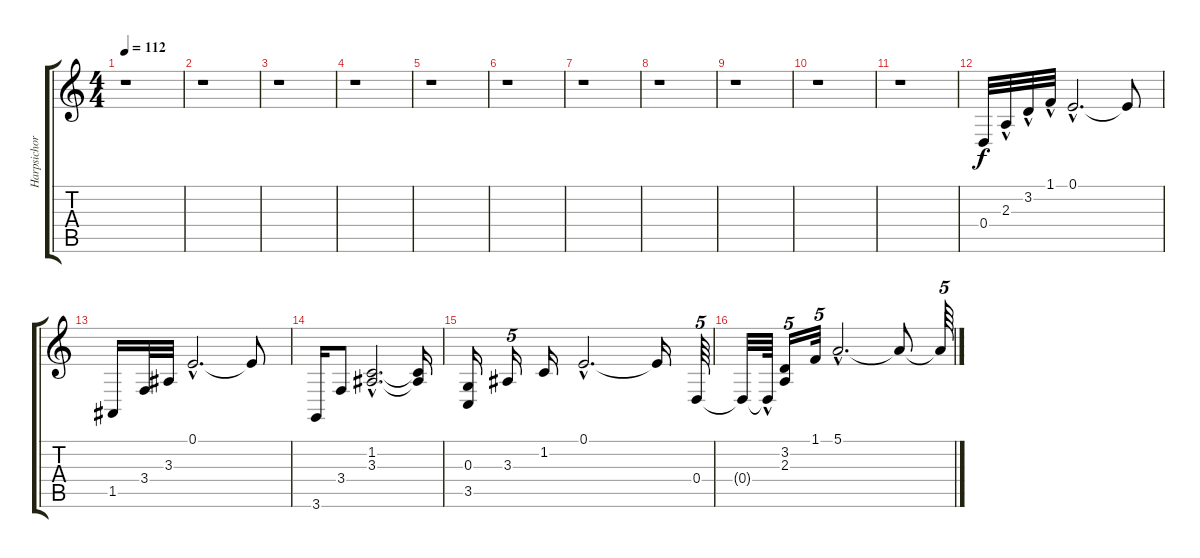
\track ("Harpsichord" "Harpsichor") {instrument harpsichord}
\staff {score tabs}
\tuning (E4 B3 G3 D3 A2 E2) {hide}
\ts (4 4)
\tempo 112
\clef g2
\ks c
r.1{dy f} |
r.1 |
r.1 |
r.1 |
r.1 |
r.1 |
r.1 |
r.1 |
r.1 |
r.1 |
r.1 |
0.4.32 2.3{hac}.32 3.2{hac}.32 1.1{hac}.32 0.1{hac}.2{d} 0.1{t}.8 |
1.5.16 3.4.32 3.3.32 0.1{hac}.2{d} 0.1{t}.8 |
3.6.16 3.4.8 (1.2{hac} 3.3{hac}).2{d} (1.2{t} 3.3{t}).16 |
(0.3 3.5).16 3.3.16{tu (5 4)} 1.2.16 0.1{hac}.2{d} 0.1{t}.16 0.4.64{tu (5 4)} |
0.4{t}.32 0.4{hac t}.64 (3.2 2.3).16{tu (5 4)} 1.1.32{tu (5 4)} 5.1{hac}.2{d} 5.1{t}.8 5.1{t}.64{tu (5 4)}
